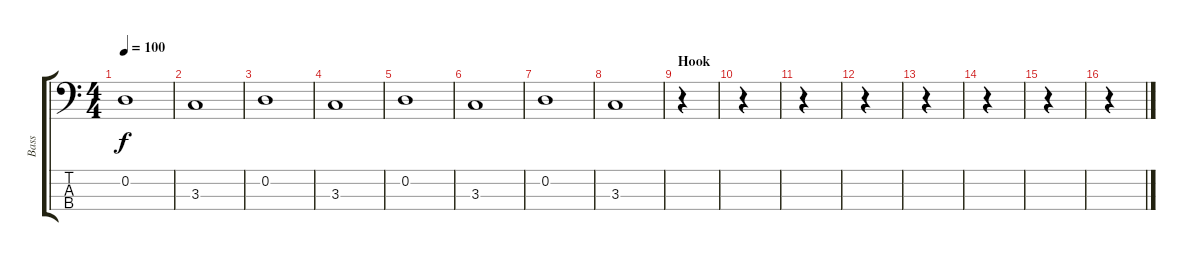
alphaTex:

\track ("Bass" "Bass") {instrument acousticbass}
\staff {score tabs}
\tuning (G2 D2 A1 E1) {hide}
\ts (4 4)
\tempo 100
\clef f4
\ks c
0.2.1{dy f} |
3.3.1 |
0.2.1 |
3.3.1 |
0.2.1 |
3.3.1 |
0.2.1 |
3.3.1 |
\section ("" "Hook")
r.4 |
r.4 |
r.4 |
r.4 |
r.4 |
r.4 |
r.4 |
r.4
